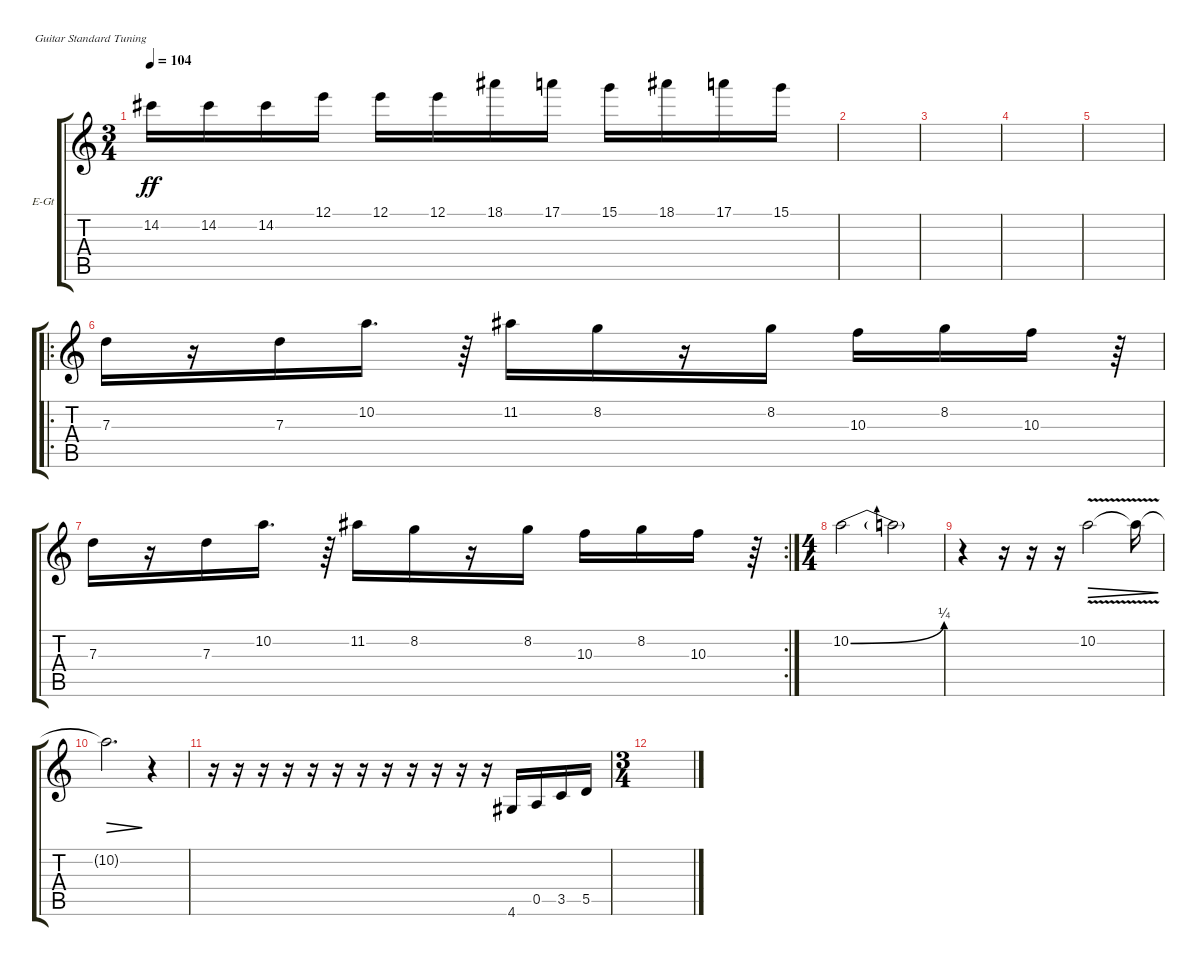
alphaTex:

\bracketExtendMode groupsimilarinstruments
\firstSystemTrackNameOrientation horizontal
\otherSystemsTrackNameOrientation horizontal
\track ("Electric Guitar 1" "E-Gt") {instrument distortionguitar}
\staff {score tabs}
\tuning (E4 B3 G3 D3 A2 E2)
\ts (3 4)
\tempo 104
\clef g2
\ks c
14.2.16{dy ff} 14.2.16 14.2.16 12.1.16 12.1.16 12.1.16 18.1.16 17.1.16 15.1.16 18.1.16 17.1.16 15.1.16 |
|
|
|
|
\ro
7.3.16 r.16 7.3.16 10.2.16{d} r.64 11.2.16 8.2.16 r.16 8.2.16 10.3.16 8.2.16 10.3.16 r.64 |
\rc 2
7.3.16 r.16 7.3.16 10.2.16{d} r.64 11.2.16 8.2.16 r.16 8.2.16 10.3.16 8.2.16 10.3.16 r.64 |
\ts (4 4)
10.2{be (bend 0 0 59.4 1)}.2 10.2{t}.2 |
r.4 r.16 r.16 r.16 10.2{v}.2{dec} 10.2{t}.16{dec} |
10.2{t}.2{d dec} r.4 |
r.16 r.16 r.16 r.16 r.16 r.16 r.16 r.16 r.16 r.16 r.16 r.16 4.6.16 0.5.16 3.5.16 5.5.16 |
\ts (3 4)
